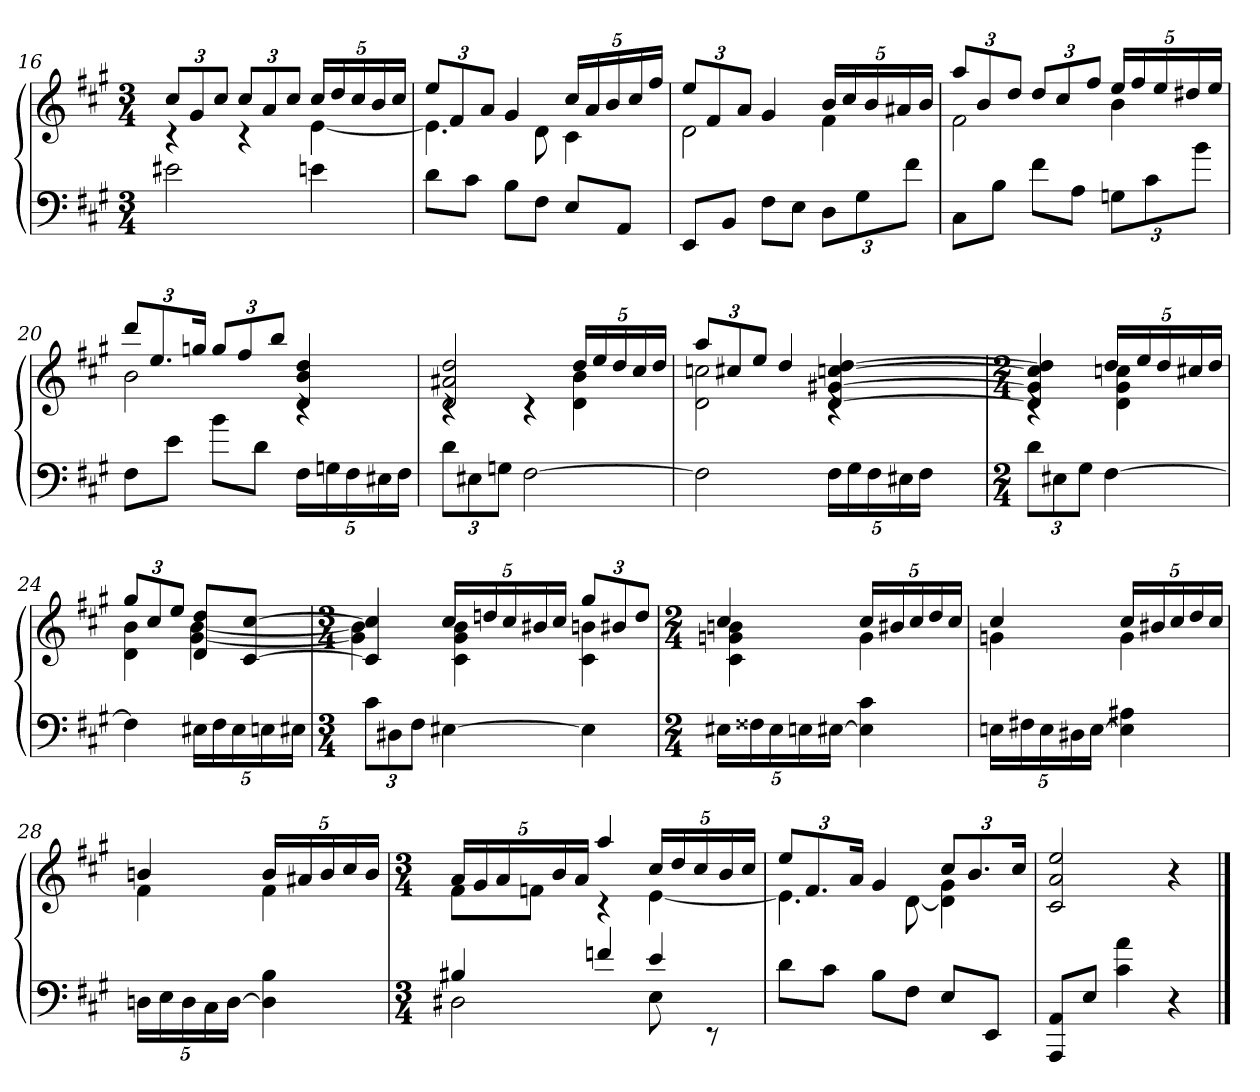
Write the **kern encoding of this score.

**kern	**kern
*part1	*part1
*staff2	*staff1
*clefF4	*clefG2
*k[f#c#g#]	*k[f#c#g#]
*A:	*A:
*M3/4	*M3/4
=16	=16
*	*^
2e#X	12cc#L	4rc
.	12g#	.
.	12cc#J	.
.	12cc#L	4rc
.	12a	.
.	12cc#J	.
4en	20cc#LL	[4e
.	20dd	.
.	20cc#	.
.	20b	.
.	20cc#JJ	.
=17	=17	=17
8dL	12eeL	4.e]
.	12f#	.
8c#J	.	.
.	12aJ	.
8BL	4g#	.
8F#J	.	8d
8EL	20cc#LL	4c#
.	20a	.
.	20b	.
8AAJ	.	.
.	20cc#	.
.	20ff#JJ	.
=18	=18	=18
8EEL	12eeL	2d
.	12f#	.
8BBJ	.	.
.	12aJ	.
8F#L	4g#	.
8EJ	.	.
12DL	20bLL	4f#
.	20cc#	.
12G#	.	.
.	20b	.
.	20a#X	.
12f#J	.	.
.	20bJJ	.
=19	=19	=19
8C#L	12aaL	2f#
.	12b	.
8BJ	.	.
.	12ddJ	.
8f#L	12ddL	.
.	12cc#	.
8AJ	.	.
.	12ff#J	.
12GnL	20eeLL	4b
.	20ff#	.
12c#	.	.
.	20ee	.
.	20dd#X	.
12bJ	.	.
.	20eeJJ	.
=20	=20	=20
8F#L	12dddL	2b
.	12.ee	.
8eJ	.	.
.	24ggnJk	.
8bL	12ggL	.
.	12ff#	.
8dJ	.	.
.	12bbJ	.
20F#LL	4d 4b 4dd	4rc
20Gn	.	.
20F#	.	.
20E#X	.	.
20F#JJ	.	.
=21	=21	=21
12dL	2d 2a#X 2dd	4rc
12E#X	.	.
12GnJ	.	.
[2F#	.	4rc
.	20ddLL	4d 4b
.	20ee	.
.	20dd	.
.	20cc#	.
.	20ddJJ	.
=22	=22	=22
2F#]	12aaL	2d 2ccn
.	12cc#X	.
.	12eeJ	.
.	4dd	.
.	.	4qqrc
20F#LL	[4d [4g#X [4ccn [4dd	4ryy
20G#	.	.
20F#	.	.
20E#X	.	.
20F#JJ	.	.
=23	=23	=23
*M2/4	*M2/4	*
12dL	4d] 4g#] 4cc] 4dd]	4rc
12E#X	.	.
12G#J	.	.
[4F#	20ddLL	4d 4g# 4ccn
.	20ee	.
.	20dd	.
.	20cc#X	.
.	20ddJJ	.
=24	=24	=24
4F#]	12gg#L	4d 4b
.	12cc#	.
.	12eeJ	.
20E#XLL	8d 8ddL	[4g# [4b
20F#	.	.
20E#	.	.
.	[8c# [8cc#J	.
20En	.	.
20E#XJJ	.	.
=25	=25	=25
*M3/4	*M3/4	*
12c#L	4c#] 4cc#]	4g#] 4b]
12D#X	.	.
12F#J	.	.
[4E#X	20cc#LL	4c# 4g# 4b
.	20ddn	.
.	20cc#	.
.	20b#X	.
.	20cc#JJ	.
4E#]	12gg#L	4c# 4bn
.	12b#X	.
.	12ddJ	.
=26	=26	=26
*M2/4	*M2/4	*
20E#XLL	4cc#	4c# 4gn 4bn
20F##X	.	.
20E#	.	.
20En	.	.
[20E#XJJ	.	.
4E#] 4c#	20cc#LL	4g
.	20b#X	.
.	20cc#	.
.	20dd	.
.	20cc#JJ	.
=27	=27	=27
20EnLL	4cc#	4gn
20F#X	.	.
20E	.	.
20D#X	.	.
[20EJJ	.	.
4E] 4A#X	20cc#LL	4g
.	20b#X	.
.	20cc#	.
.	20dd	.
.	20cc#JJ	.
=28	=28	=28
20DnLL	4bn	4f#
20E	.	.
20D	.	.
20C#	.	.
[20DJJ	.	.
4D] 4B	20bLL	4f#
.	20a#X	.
.	20b	.
.	20cc#	.
.	20bJJ	.
=29	=29	=29
*M3/4	*M3/4	*
*^	*	*
4B#X	2D#X	20aLL	8f#L
.	.	20g#	.
.	.	20a	.
.	.	.	8fnJ
.	.	20b	.
.	.	20aJJ	.
4fn	.	4aa	4rc
4e	8E	20cc#LL	[4e
.	.	20dd	.
.	.	20cc#	.
.	8rEE	.	.
.	.	20b	.
.	.	20cc#JJ	.
*v	*v	*	*
=30	=30	=30
8dL	12eeL	4.e]
.	12.f#	.
8c#J	.	.
.	24aJk	.
8BL	4g#	.
8F#J	.	[8d
8EL	12cc#L	4d] 4g#
.	12.b	.
8EEJ	.	.
.	24cc#Jk	.
*	*v	*v
=31	=31
8AAA 8AAL	2c# 2a 2ee
8EJ	.
4c# 4a	.
4r	4r
==	==
*-	*-
